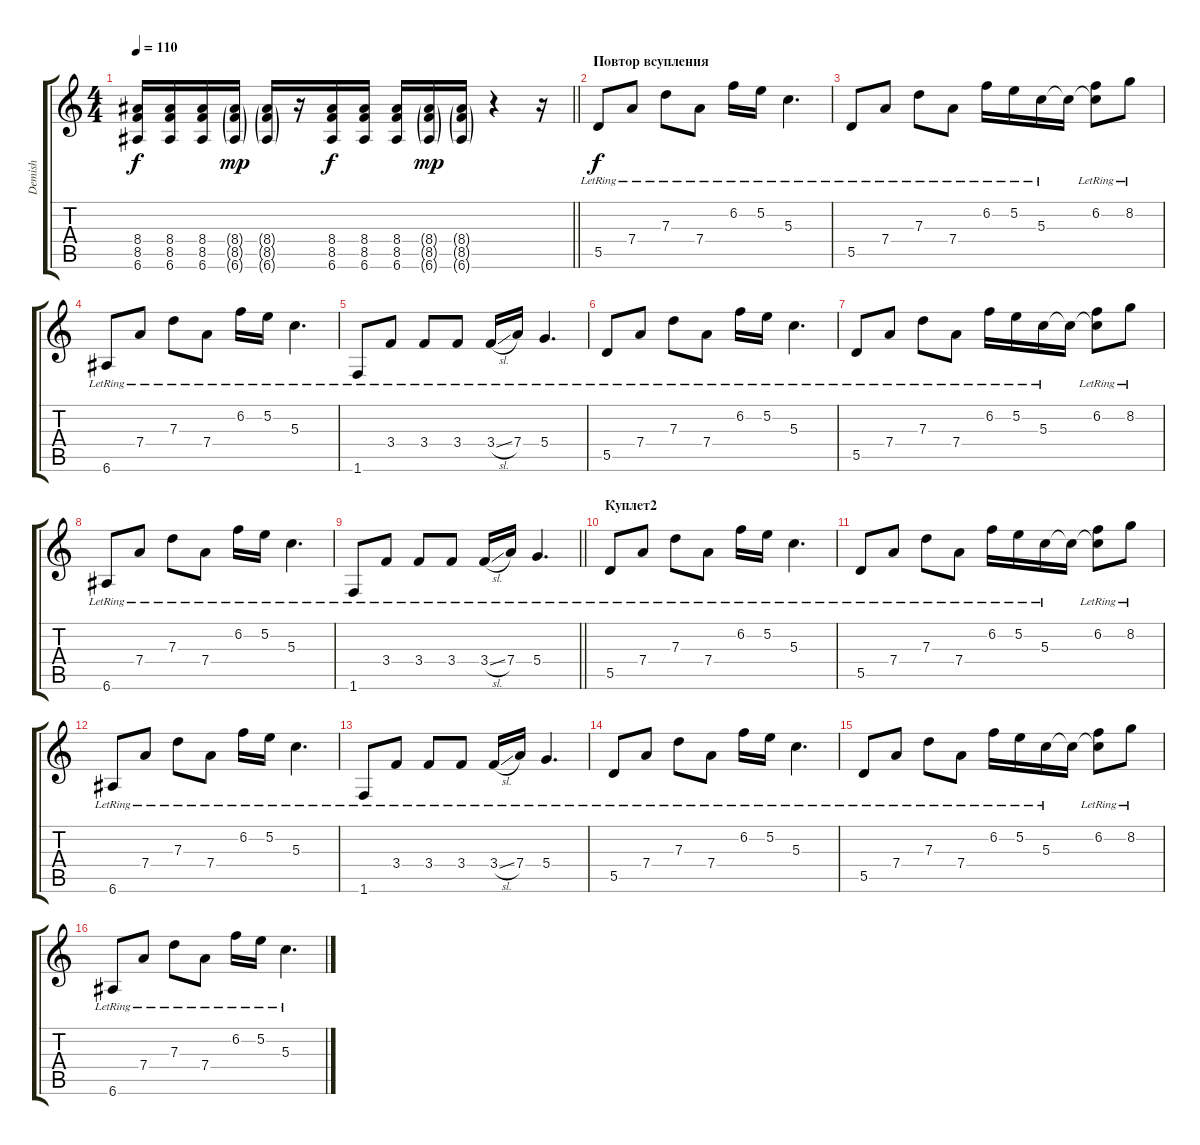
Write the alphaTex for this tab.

\track ("Demish" "Demish") {instrument electricguitarjazz}
\staff {score tabs}
\tuning (E4 B3 G3 D3 A2 E2) {hide}
\ts (4 4)
\tempo 110
\clef g2
\barLineRight lightlight
\ks c
(8.4 8.5 6.6).16{dy f volume 8} (8.4 8.5 6.6).16 (8.4 8.5 6.6).16 (8.4{g} 8.5{g} 6.6{g}).16{dy mp} (8.4{g} 8.5{g} 6.6{g}).16 r.16 (8.4 8.5 6.6).16{dy f volume 4} (8.4 8.5 6.6).16 (8.4 8.5 6.6).16 (8.4{g} 8.5{g} 6.6{g}).16{dy mp} (8.4{g} 8.5{g} 6.6{g}).16 r.4 r.16 |
\section ("" "Повтор всупления")
5.5{lr}.8{dy f volume 12 instrument electricguitarjazz} 7.4{lr}.8 7.3{lr}.8 7.4{lr}.8 6.2{lr}.16 5.2{lr}.16 5.3{lr}.4{d} |
5.5{lr}.8 7.4{lr}.8 7.3{lr}.8 7.4{lr}.8 6.2{lr}.16 5.2{lr}.16 5.3{lr}.16 5.3{t}.16 (6.2{lr} 5.3{t}).8 8.2{lr}.8 |
6.6{lr}.8 7.4{lr}.8 7.3{lr}.8 7.4{lr}.8 6.2{lr}.16 5.2{lr}.16 5.3{lr}.4{d} |
1.6{lr}.8 3.4{lr}.8 3.4{lr}.8 3.4{lr}.8 3.4{sl lr}.16 7.4{lr}.16 5.4{lr}.4{d} |
5.5{lr}.8 7.4{lr}.8 7.3{lr}.8 7.4{lr}.8 6.2{lr}.16 5.2{lr}.16 5.3{lr}.4{d} |
5.5{lr}.8 7.4{lr}.8 7.3{lr}.8 7.4{lr}.8 6.2{lr}.16 5.2{lr}.16 5.3{lr}.16 5.3{t}.16 (6.2{lr} 5.3{t}).8 8.2{lr}.8 |
6.6{lr}.8 7.4{lr}.8 7.3{lr}.8 7.4{lr}.8 6.2{lr}.16 5.2{lr}.16 5.3{lr}.4{d} |
\barLineRight lightlight
1.6{lr}.8 3.4{lr}.8 3.4{lr}.8 3.4{lr}.8 3.4{sl lr}.16 7.4{lr}.16 5.4{lr}.4{d} |
\section ("" "Куплет2")
5.5{lr}.8 7.4{lr}.8 7.3{lr}.8 7.4{lr}.8 6.2{lr}.16 5.2{lr}.16 5.3{lr}.4{d} |
5.5{lr}.8 7.4{lr}.8 7.3{lr}.8 7.4{lr}.8 6.2{lr}.16 5.2{lr}.16 5.3{lr}.16 5.3{t}.16 (6.2{lr} 5.3{t}).8 8.2{lr}.8 |
6.6{lr}.8 7.4{lr}.8 7.3{lr}.8 7.4{lr}.8 6.2{lr}.16 5.2{lr}.16 5.3{lr}.4{d} |
1.6{lr}.8 3.4{lr}.8 3.4{lr}.8 3.4{lr}.8 3.4{sl lr}.16 7.4{lr}.16 5.4{lr}.4{d} |
5.5{lr}.8 7.4{lr}.8 7.3{lr}.8 7.4{lr}.8 6.2{lr}.16 5.2{lr}.16 5.3{lr}.4{d} |
5.5{lr}.8 7.4{lr}.8 7.3{lr}.8 7.4{lr}.8 6.2{lr}.16 5.2{lr}.16 5.3{lr}.16 5.3{t}.16 (6.2{lr} 5.3{t}).8 8.2{lr}.8 |
6.6{lr}.8 7.4{lr}.8 7.3{lr}.8 7.4{lr}.8 6.2{lr}.16 5.2{lr}.16 5.3{lr}.4{d}
